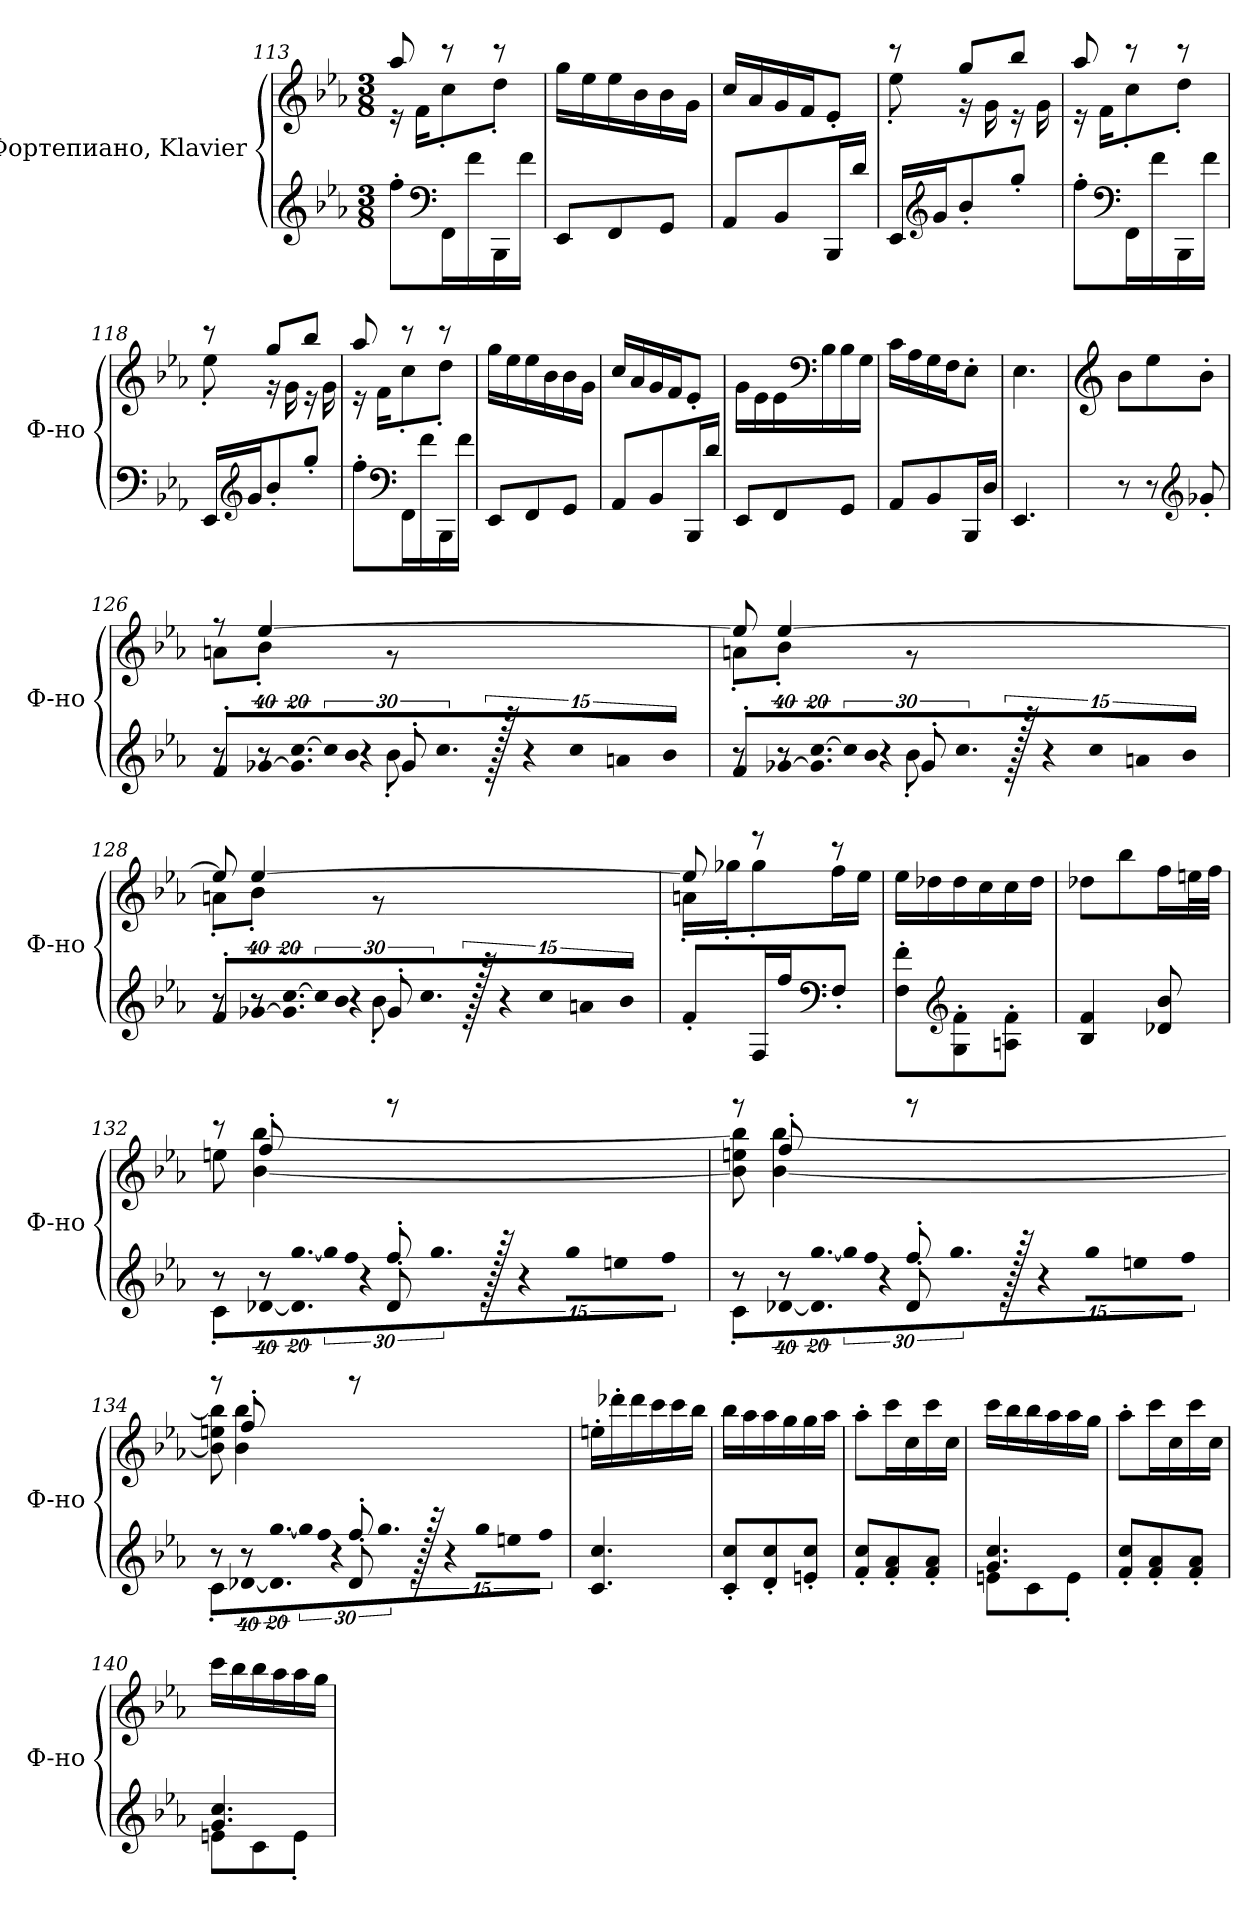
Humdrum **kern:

**kern	**kern
*part1	*part1
*staff2	*staff1
*I"Фортепиано, Klavier	*
*I'Ф-но	*
!!LO:LB:g=z
*clefG2	*clefG2
*k[b-e-a-]	*k[b-e-a-]
*M3/8	*M3/8
=113	=113
*	*^
8ff'\L	8aa-/	16r
.	.	16f\KL
*clefF4	*	*
16FF\L	8r	8cc'\
16f\	.	.
16BBB-\	8r	8dd'\J
16f\JJ	.	.
*	*v	*v
=114	=114
8EE-/L	16gg\LL
.	16ee-\
8FF/	16ee-\
.	16b-\
8GG/J	16b-\
.	16g\JJ
=115	=115
8AA-/L	16cc/LL
.	16a-/
8BB-/	16g/
.	16f/J
16BBB-/L	8e-'/J
16d/JJ	.
=116	=116
*	*^
16EE-/LL	8r	8ee-'\
*clefG2	*	*
16g/J	.	.
8b-'/	8gg/L	16r
.	.	16g\
8gg'/J	8bb-/J	16r
.	.	16g\
=117	=117	=117
8ff'\L	8aa-/	16r
.	.	16f\KL
*clefF4	*	*
16FF\L	8r	8cc'\
16f\	.	.
16BBB-\	8r	8dd'\J
16f\JJ	.	.
!!LO:LB:g=z	!!
=118	=118	=118
16EE-/LL	8r	8ee-'\
*clefG2	*	*
16g/J	.	.
8b-'/	8gg/L	16r
.	.	16g\
8gg'/J	8bb-/J	16r
.	.	16g\
=119	=119	=119
8ff'\L	8aa-/	16r
.	.	16f\KL
*clefF4	*	*
16FF\L	8r	8cc'\
16f\	.	.
16BBB-\	8r	8dd'\J
16f\JJ	.	.
*	*v	*v
=120	=120
8EE-/L	16gg\LL
.	16ee-\
8FF/	16ee-\
.	16b-\
8GG/J	16b-\
.	16g\JJ
=121	=121
8AA-/L	16cc/LL
.	16a-/
8BB-/	16g/
.	16f/J
16BBB-/L	8e-'/J
16d/JJ	.
=122	=122
8EE-/L	16g\LL
.	16e-\
8FF/	16e-\
*	*clefF4
.	16B-\
8GG/J	16B-\
.	16G\JJ
!!LO:LB:g=z
=123	=123
8AA-/L	16c\LL
.	16A-\
8BB-/	16G\
.	16F\J
16BBB-/L	8E-'\J
16D/JJ	.
=124	=124
4.EE-/	4.E-\
=125	=125
*	*clefG2
8r	8b-\L
8r	8ee-\
*clefG2	*
8g-X'/	8b-'\J
=126	=126
*^	*^
*	*^	*	*
8f'/L	8r	8r	8r	8an\L
!LO:N:vis=32	!	!	!	!
[640%23g-X/LL	8r	8r	[4ee-/	8b-'\J
!LO:N:vis=64.	!	!	!	!
640%17g-/] [640%17cc/L	.	.	.	.
!LO:N:vis=256	!	!	!	!
1920%17cc/K]	.	.	.	.
!LO:N:vis=64	!	!	!	!
960%17b-/JJJJ	.	.	.	.
!LO:N:vis=128	!	!	!	!
1920%17r	.	.	.	.
1920ryy	.	.	.	.
!LO:N:vis=64.	!	!	!	!
640%17cc/	.	.	.	.
1920r	8b-'\	8g-'/	.	8r
1920%79r	.	.	.	.
48cc/LLL	.	.	.	.
32an/	.	.	.	.
32b-/JJJ	.	.	.	.
!!LO:LB:g=z	!!
=127	=127	=127	=127	=127
8f'/L	8r	8r	8ee-/]	8an'\L
!LO:N:vis=32	!	!	!	!
[640%23g-X/LL	8r	8r	[4ee-/	8b-'\J
!LO:N:vis=64.	!	!	!	!
640%17g-/] [640%17cc/L	.	.	.	.
!LO:N:vis=256	!	!	!	!
1920%17cc/K]	.	.	.	.
!LO:N:vis=64	!	!	!	!
960%17b-/JJJJ	.	.	.	.
!LO:N:vis=128	!	!	!	!
1920%17r	.	.	.	.
1920ryy	.	.	.	.
!LO:N:vis=64.	!	!	!	!
640%17cc/	.	.	.	.
1920r	8b-'\	8g-'/	.	8r
1920%79r	.	.	.	.
48cc/LLL	.	.	.	.
32an/	.	.	.	.
32b-/JJJ	.	.	.	.
=128	=128	=128	=128	=128
8f'/L	8r	8r	8ee-/]	8an'\L
!LO:N:vis=32	!	!	!	!
[640%23g-X/LL	8r	8r	[4ee-/	8b-'\J
!LO:N:vis=64.	!	!	!	!
640%17g-/] [640%17cc/L	.	.	.	.
!LO:N:vis=256	!	!	!	!
1920%17cc/K]	.	.	.	.
!LO:N:vis=64	!	!	!	!
960%17b-/JJJJ	.	.	.	.
!LO:N:vis=128	!	!	!	!
1920%17r	.	.	.	.
1920ryy	.	.	.	.
!LO:N:vis=64.	!	!	!	!
640%17cc/	.	.	.	.
1920r	8b-'\	8g-'/	.	8r
1920%79r	.	.	.	.
48cc/LLL	.	.	.	.
32an/	.	.	.	.
32b-/JJJ	.	.	.	.
*v	*v	*v	*	*
=129	=129	=129
8f'/L	8ee-/]	16an'\LL
.	.	16gg-X'\J
16F/L	8r	8gg-'\
16ff/J	.	.
*clefF4	*	*
8F'/J	8r	16ff\L
.	.	16ee-\JJ
*	*v	*v
!!LO:LB:g=z
=130	=130
8F\' 8f\'L	16ee-\LL
.	16dd-X\
*clefG2	*
8G\' 8f\'	16dd-\
.	16cc\
8An\' 8f\'J	16cc\
.	16dd-\JJ
=131	=131
4B-/ 4f/	8dd-X\L
.	8bb-\
8d-X/ 8b-/	16ff\L
.	32een\L
.	32ff\JJJ
=132	=132
*^	*^
*	*^	*	*
8r	8c'\L	8r	8r	8een\
!	!LO:N:vis=32	!	!	!
8r	[640%23d-X\LL	8r	8ff'/	[4b-\ [4bb-\
!	!LO:N:vis=64.	!	!	!
.	640%17d-\] [640%17gg\L	.	.	.
!	!LO:N:vis=256	!	!	!
.	1920%17gg\K]	.	.	.
!	!LO:N:vis=64	!	!	!
.	960%17ff\JJJJ	.	.	.
!	!LO:N:vis=128	!	!	!
.	1920%17r	.	.	.
.	1920ryy	.	.	.
!	!LO:N:vis=64.	!	!	!
.	640%17gg\	.	.	.
8ff'/	1920r	8d-'/	8r	.
.	1920%79r	.	.	.
.	48gg\LLL	.	.	.
.	32een\	.	.	.
.	32ff\JJJ	.	.	.
!!LO:PB:g=z	!!
=133	=133	=133	=133	=133
8r	8c'\L	8r	8r	8b-\] 8een\ 8bb-\]
!	!LO:N:vis=32	!	!	!
8r	[640%23d-X\LL	8r	8ff'/	[4b-\ [4bb-\
!	!LO:N:vis=64.	!	!	!
.	640%17d-\] [640%17gg\L	.	.	.
!	!LO:N:vis=256	!	!	!
.	1920%17gg\K]	.	.	.
!	!LO:N:vis=64	!	!	!
.	960%17ff\JJJJ	.	.	.
!	!LO:N:vis=128	!	!	!
.	1920%17r	.	.	.
.	1920ryy	.	.	.
!	!LO:N:vis=64.	!	!	!
.	640%17gg\	.	.	.
8ff'/	1920r	8d-'/	8r	.
.	1920%79r	.	.	.
.	48gg\LLL	.	.	.
.	32een\	.	.	.
.	32ff\JJJ	.	.	.
=134	=134	=134	=134	=134
8r	8c'\L	8r	8r	8b-\] 8een\ 8bb-\]
!	!LO:N:vis=32	!	!	!
8r	[640%23d-X\LL	8r	8ff'/	4b-\ 4bb-\
!	!LO:N:vis=64.	!	!	!
.	640%17d-\] [640%17gg\L	.	.	.
!	!LO:N:vis=256	!	!	!
.	1920%17gg\K]	.	.	.
!	!LO:N:vis=64	!	!	!
.	960%17ff\JJJJ	.	.	.
!	!LO:N:vis=128	!	!	!
.	1920%17r	.	.	.
.	1920ryy	.	.	.
!	!LO:N:vis=64.	!	!	!
.	640%17gg\	.	.	.
8ff'/	1920r	8d-'/	8r	.
.	1920%79r	.	.	.
.	48gg\LLL	.	.	.
.	32een\	.	.	.
.	32ff\JJJ	.	.	.
*v	*v	*v	*	*
*	*v	*v
=135	=135
4.c/ 4.cc/	16een'\LL
.	16ddd-X'\
.	16ddd-\
.	16ccc\
.	16ccc\
.	16bb-\JJ
!!LO:LB:g=z
=136	=136
8c/' 8cc/'L	16bb-\LL
.	16aa-\
8d/' 8cc/'	16aa-\
.	16gg\
8en/' 8cc/'J	16gg\
.	16aa-\JJ
=137	=137
8f/' 8cc/'L	8aa-'\L
8f/' 8a-/'	16ccc\L
.	16cc\
8f/' 8a-/'J	16ccc\
.	16cc\JJ
=138	=138
*^	*
4.g/ 4.cc/	8en\L	16ccc\LL
.	.	16bb-\
.	8c\	16bb-\
.	.	16aa-\
.	8e'\J	16aa-\
.	.	16gg\JJ
*v	*v	*
=139	=139
8f/' 8cc/'L	8aa-'\L
8f/' 8a-/'	16ccc\L
.	16cc\
8f/' 8a-/'J	16ccc\
.	16cc\JJ
=140	=140
*^	*
4.g/ 4.cc/	8en\L	16ccc\LL
.	.	16bb-\
.	8c\	16bb-\
.	.	16aa-\
.	8e'\J	16aa-\
.	.	16gg\JJ
*v	*v	*
=	=
*-	*-
